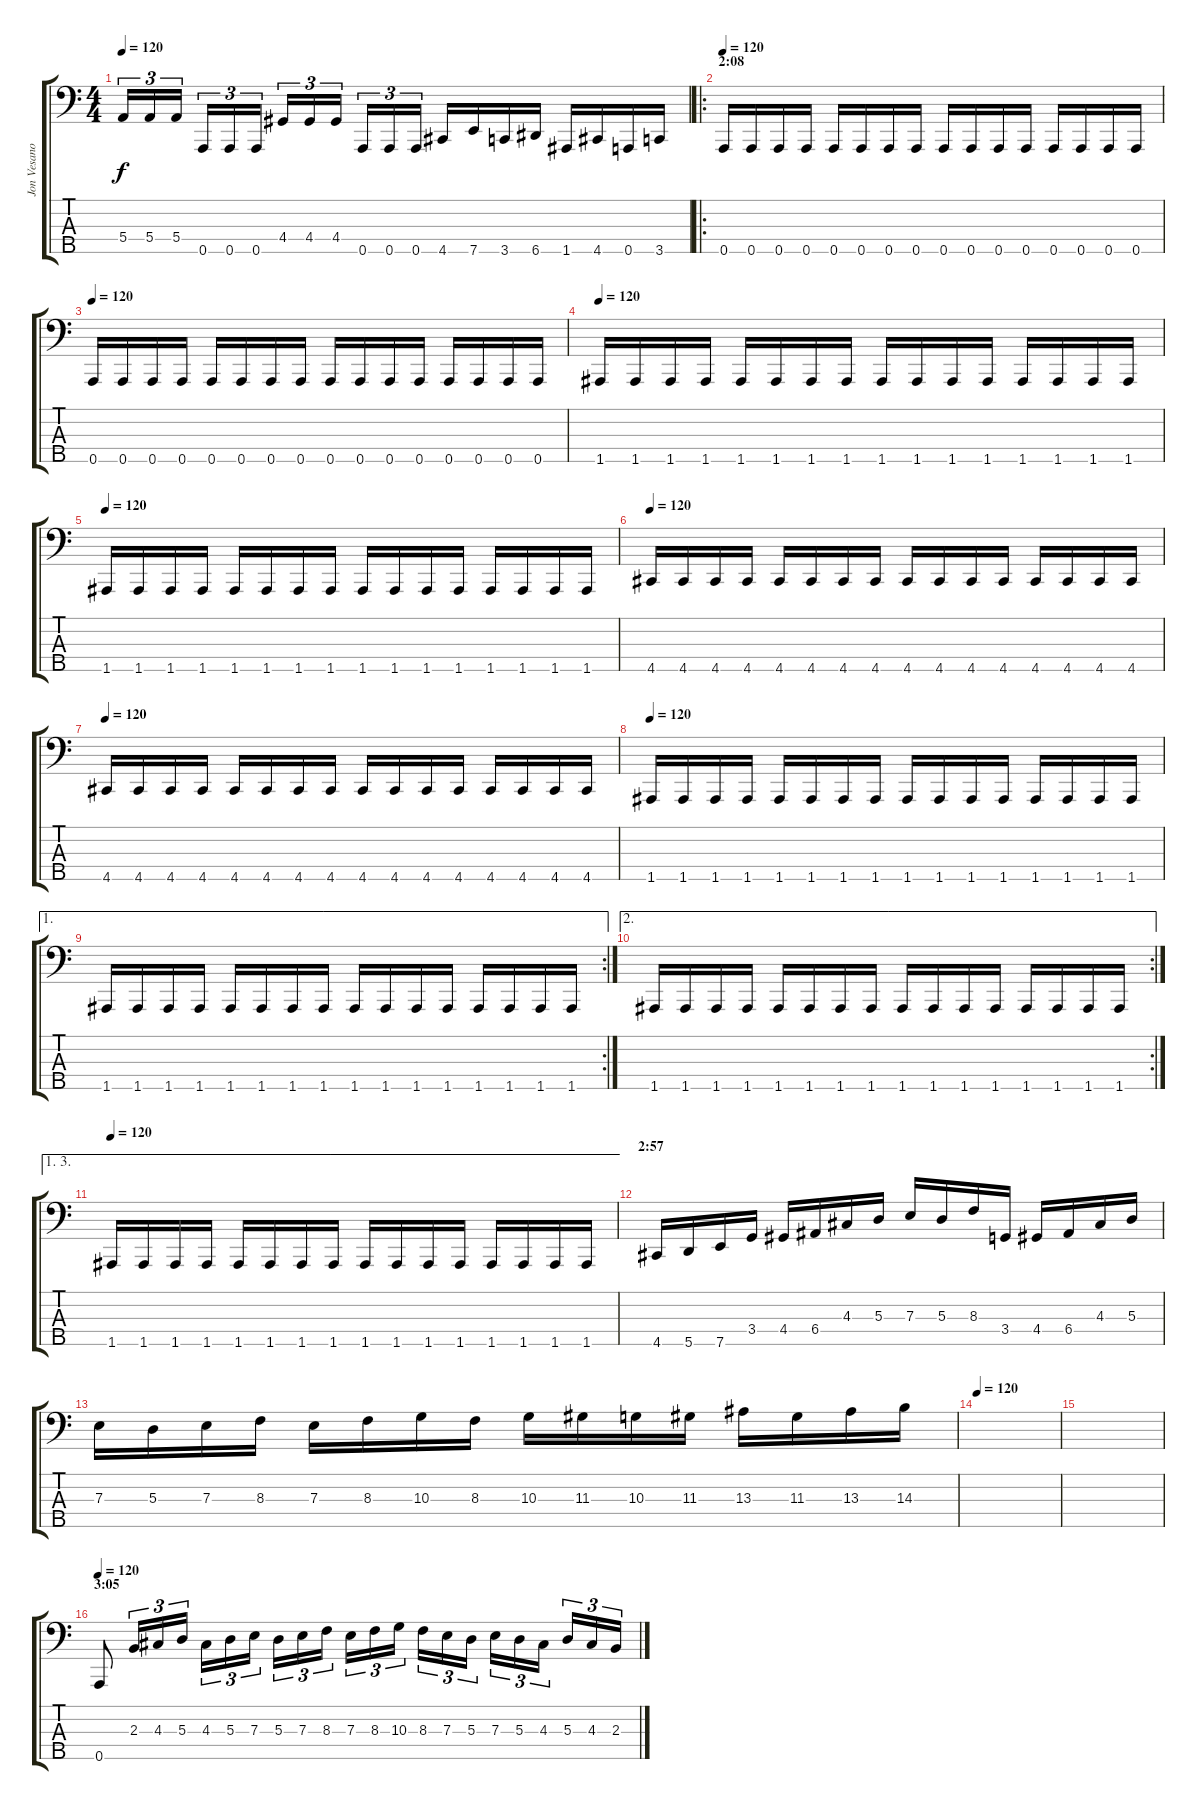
\track ("Jon Vesano" "Jon Vesano") {instrument electricbasspick}
\staff {score tabs}
\tuning (G2 D2 A1 E1 A0) {hide}
\ts (4 4)
\tempo 120
\clef f4
\ks c
5.4.16{tu (3 2) dy f} 5.4.16{tu (3 2)} 5.4.16{tu (3 2)} 0.5.16{tu (3 2)} 0.5.16{tu (3 2)} 0.5.16{tu (3 2)} 4.4.16{tu (3 2)} 4.4.16{tu (3 2)} 4.4.16{tu (3 2)} 0.5.16{tu (3 2)} 0.5.16{tu (3 2)} 0.5.16{tu (3 2)} 4.5.16 7.5.16 3.5.16 6.5.16 1.5.16 4.5.16 0.5.16 3.5.16 |
\ro
\section ("" "2:08")
\tempo 120
0.5.16 0.5.16 0.5.16 0.5.16 0.5.16 0.5.16 0.5.16 0.5.16 0.5.16 0.5.16 0.5.16 0.5.16 0.5.16 0.5.16 0.5.16 0.5.16 |
\tempo 120
0.5.16 0.5.16 0.5.16 0.5.16 0.5.16 0.5.16 0.5.16 0.5.16 0.5.16 0.5.16 0.5.16 0.5.16 0.5.16 0.5.16 0.5.16 0.5.16 |
\tempo 120
1.5.16 1.5.16 1.5.16 1.5.16 1.5.16 1.5.16 1.5.16 1.5.16 1.5.16 1.5.16 1.5.16 1.5.16 1.5.16 1.5.16 1.5.16 1.5.16 |
\tempo 120
1.5.16 1.5.16 1.5.16 1.5.16 1.5.16 1.5.16 1.5.16 1.5.16 1.5.16 1.5.16 1.5.16 1.5.16 1.5.16 1.5.16 1.5.16 1.5.16 |
\tempo 120
4.5.16 4.5.16 4.5.16 4.5.16 4.5.16 4.5.16 4.5.16 4.5.16 4.5.16 4.5.16 4.5.16 4.5.16 4.5.16 4.5.16 4.5.16 4.5.16 |
\tempo 120
4.5.16 4.5.16 4.5.16 4.5.16 4.5.16 4.5.16 4.5.16 4.5.16 4.5.16 4.5.16 4.5.16 4.5.16 4.5.16 4.5.16 4.5.16 4.5.16 |
\tempo 120
1.5.16 1.5.16 1.5.16 1.5.16 1.5.16 1.5.16 1.5.16 1.5.16 1.5.16 1.5.16 1.5.16 1.5.16 1.5.16 1.5.16 1.5.16 1.5.16 |
\ae 1
\rc 2
1.5.16 1.5.16 1.5.16 1.5.16 1.5.16 1.5.16 1.5.16 1.5.16 1.5.16 1.5.16 1.5.16 1.5.16 1.5.16 1.5.16 1.5.16 1.5.16 |
\ae 2
\rc 2
1.5.16 1.5.16 1.5.16 1.5.16 1.5.16 1.5.16 1.5.16 1.5.16 1.5.16 1.5.16 1.5.16 1.5.16 1.5.16 1.5.16 1.5.16 1.5.16 |
\ae (1 3)
\tempo 120
1.5.16 1.5.16 1.5.16 1.5.16 1.5.16 1.5.16 1.5.16 1.5.16 1.5.16 1.5.16 1.5.16 1.5.16 1.5.16 1.5.16 1.5.16 1.5.16 |
\section ("" "2:57")
4.5.16 5.5.16 7.5.16 3.4.16 4.4.16 6.4.16 4.3.16 5.3.16 7.3.16 5.3.16 8.3.16 3.4.16 4.4.16 6.4.16 4.3.16 5.3.16 |
7.3.16 5.3.16 7.3.16 8.3.16 7.3.16 8.3.16 10.3.16 8.3.16 10.3.16 11.3.16 10.3.16 11.3.16 13.3.16 11.3.16 13.3.16 14.3.16 |
\tempo 120
|
|
\section ("" "3:05")
\tempo 120
0.5.8 2.3.16{tu (3 2)} 4.3.16{tu (3 2)} 5.3.16{tu (3 2)} 4.3.16{tu (3 2)} 5.3.16{tu (3 2)} 7.3.16{tu (3 2)} 5.3.16{tu (3 2)} 7.3.16{tu (3 2)} 8.3.16{tu (3 2)} 7.3.16{tu (3 2)} 8.3.16{tu (3 2)} 10.3.16{tu (3 2)} 8.3.16{tu (3 2)} 7.3.16{tu (3 2)} 5.3.16{tu (3 2)} 7.3.16{tu (3 2)} 5.3.16{tu (3 2)} 4.3.16{tu (3 2)} 5.3.16{tu (3 2)} 4.3.16{tu (3 2)} 2.3.16{tu (3 2)}
